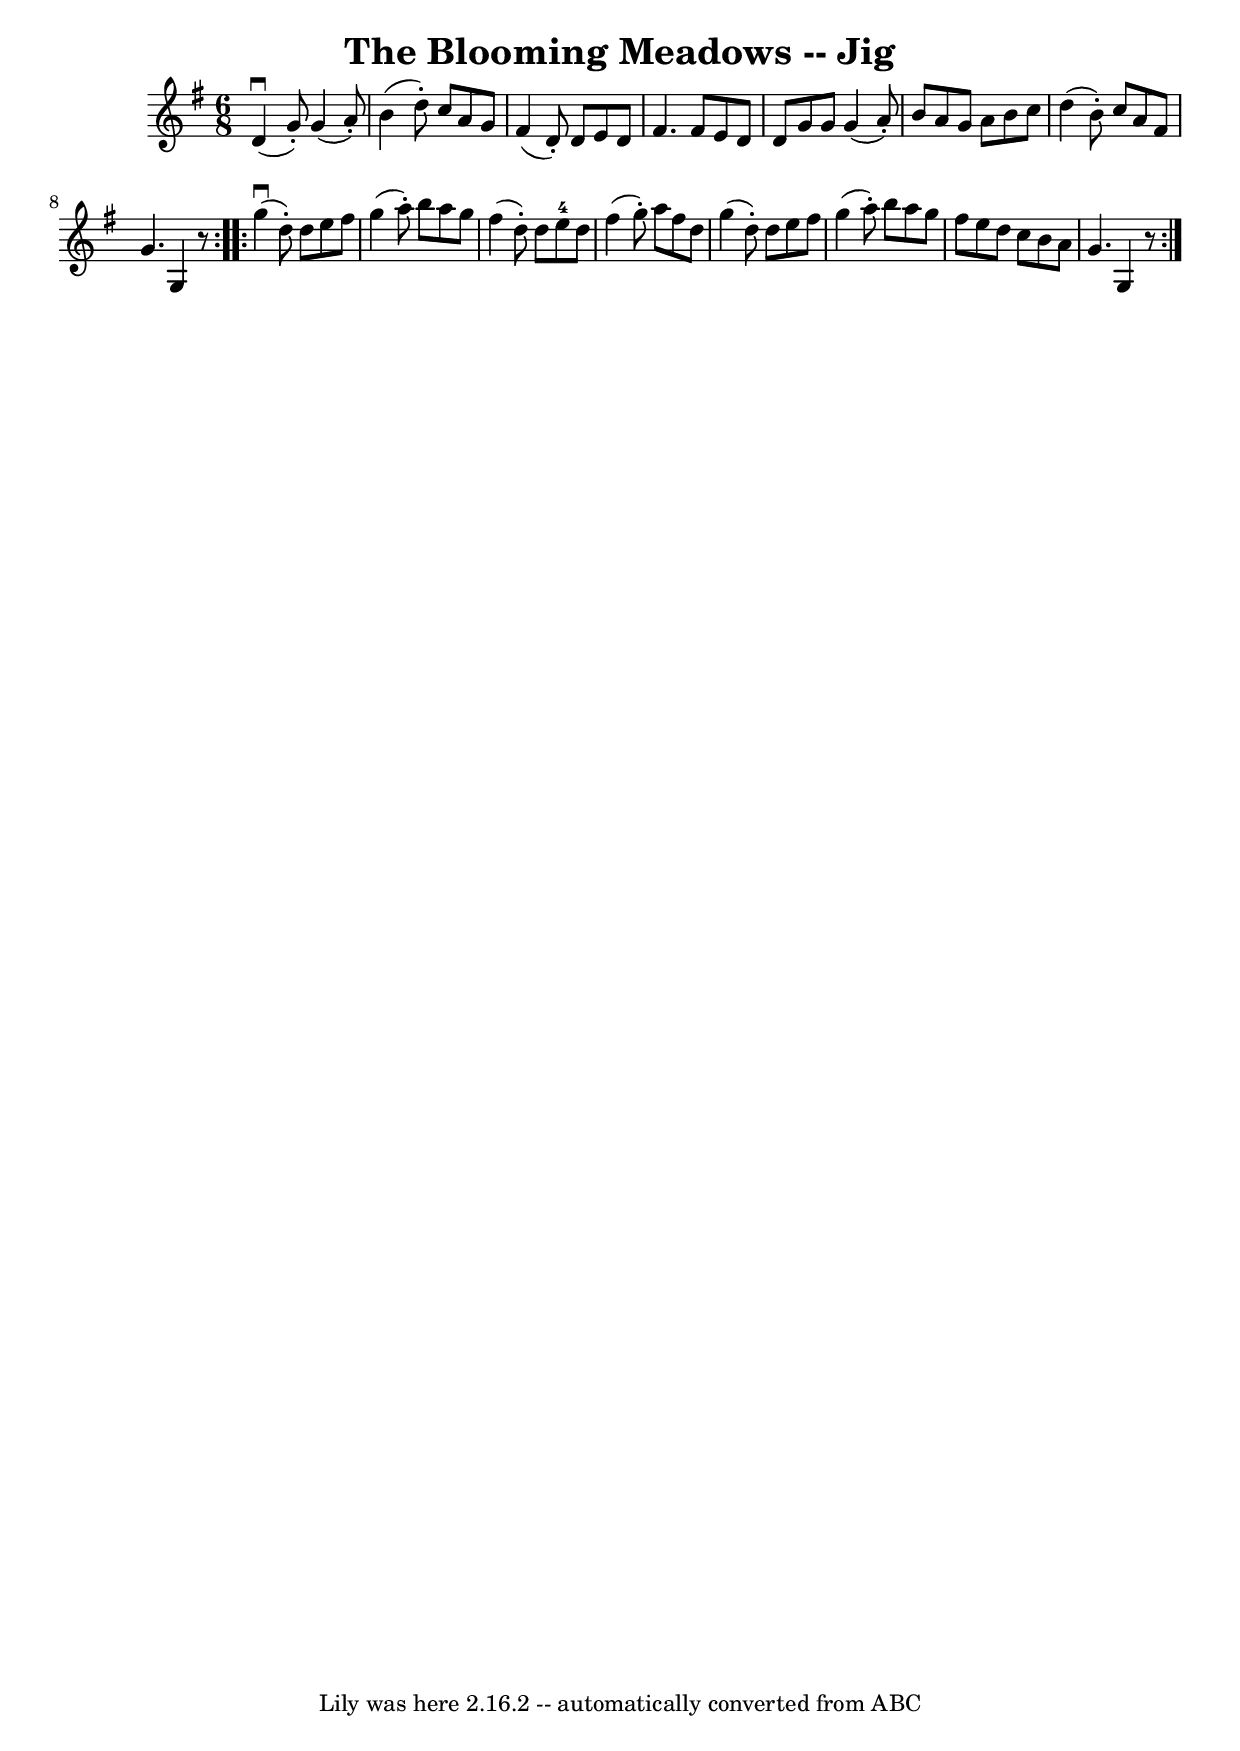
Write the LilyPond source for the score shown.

\version "2.16.2"
\include "Mammoth.ily"
\header {
  %% book = "Ryan's Mammoth Collection"
  crossRefNumber = "1"
  footnotes = "\\\\85 438"
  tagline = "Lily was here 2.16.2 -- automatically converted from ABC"
  title = "The Blooming Meadows -- Jig"

}
voicedefault =  {



  \repeat volta 2 {

    \time 6/8 
    \key g \major
 d'4^\downbow(g'8 -.) g'4 (a'8 -.)   
    |
    b'4 (d''8 -.) c''8 a'8 g'8    |
    fis'4 (d'8 
    -.) d'8 e'8 d'8    |
    fis'4. fis'8 e'8 d'8    
    |
    d'8 g'8 g'8 g'4 (a'8 -.)   |
    b'8 a'8    
    g'8 a'8 b'8 c''8    |
    d''4 (b'8 -.) c''8 a'8    
    fis'8    |
    g'4. g4    r8   
  }     
  \repeat volta 2 {
    g''4 
    ^\downbow(d''8 -.) d''8 e''8 fis''8    |
    g''4 (a''8 -. 
    -) b''8 a''8 g''8    |
    fis''4 (d''8 -.) d''8 e''8 
    -4 d''8    |
    fis''4 (g''8 -.) a''8 fis''8 d''8    
    |
    g''4 (d''8 -.) d''8 e''8 fis''8    |
    g''4 (
    a''8 -.) b''8 a''8 g''8    |
    fis''8 e''8 d''8 c''8 
    b'8 a'8    |
    g'4. g4    r8   
  }   

}

\score{
  <<

    \context Staff="default"
    {
      \voicedefault 
      
    }

  >>
  \layout {
    
  }
  \midi {
  }

}
